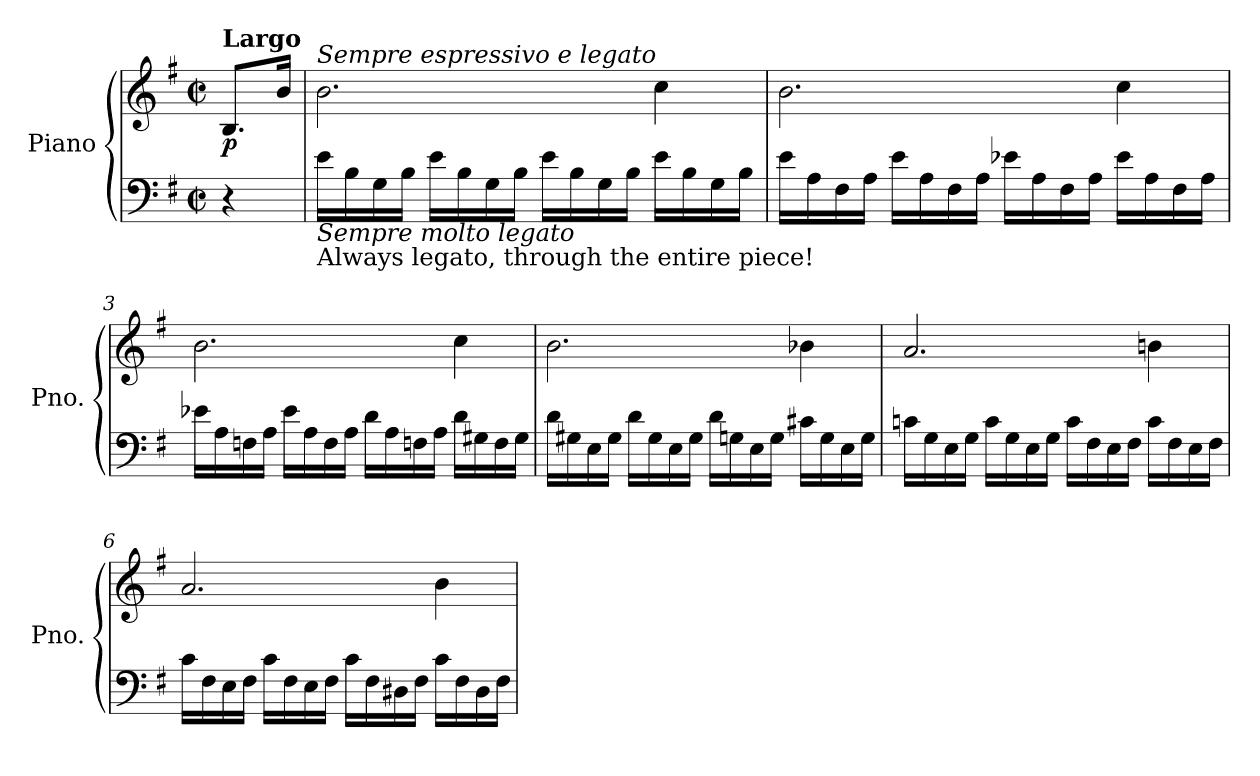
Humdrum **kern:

**kern	**kern	**dynam
*part1	*part1	*part1
*staff2	*staff1	*staff1/2
*I"Piano	*	*
*I'Pno.	*	*
*clefF4	*clefG2	*
*k[f#]	*k[f#]	*
*M2/2	*M2/2	*
*met(c|)	*met(c|)	*
*MM72	*MM72	*
=	=	=
!	!LO:TX:a:B:t=Largo	!
!	!	!LO:DY:b
4r	8.B/L	p
.	16b/Jk	.
=1	=1	=1
!	!LO:TX:a:i:t=Sempre espressivo e legato	!
!LO:TX:b:i:t=Sempre molto legato	!	!
!LO:TX:b:t=Always legato, through the entire piece!	!	!
16e\LL	2.b\	.
16B\	.	.
16G\	.	.
16B\JJ	.	.
16e\LL	.	.
16B\	.	.
16G\	.	.
16B\JJ	.	.
16e\LL	.	.
16B\	.	.
16G\	.	.
16B\JJ	.	.
16e\LL	4cc\	.
16B\	.	.
16G\	.	.
16B\JJ	.	.
=2	=2	=2
16e\LL	2.b\	.
16A\	.	.
16F#\	.	.
16A\JJ	.	.
16e\LL	.	.
16A\	.	.
16F#\	.	.
16A\JJ	.	.
16e-X\LL	.	.
16A\	.	.
16F#\	.	.
16A\JJ	.	.
16e-\LL	4cc\	.
16A\	.	.
16F#\	.	.
16A\JJ	.	.
=3	=3	=3
16e-X\LL	2.b\	.
16A\	.	.
16Fn\	.	.
16A\JJ	.	.
16e-\LL	.	.
16A\	.	.
16F\	.	.
16A\JJ	.	.
16d\LL	.	.
16A\	.	.
16Fn\	.	.
16A\JJ	.	.
16d\LL	4cc\	.
16G#X\	.	.
16F\	.	.
16G#\JJ	.	.
!!LO:LB:g=z
=4	=4	=4
16d\LL	2.b\	.
16G#X\	.	.
16E\	.	.
16G#\JJ	.	.
16d\LL	.	.
16G#\	.	.
16E\	.	.
16G#\JJ	.	.
16d\LL	.	.
16Gn\	.	.
16E\	.	.
16G\JJ	.	.
16c#X\LL	4b-X\	.
16G\	.	.
16E\	.	.
16G\JJ	.	.
=5	=5	=5
16cn\LL	2.a/	.
16G\	.	.
16E\	.	.
16G\JJ	.	.
16c\LL	.	.
16G\	.	.
16E\	.	.
16G\JJ	.	.
16c\LL	.	.
16F#\	.	.
16E\	.	.
16F#\JJ	.	.
16c\LL	4bn\	.
16F#\	.	.
16E\	.	.
16F#\JJ	.	.
=6	=6	=6
16c\LL	2.a/	.
16F#\	.	.
16E\	.	.
16F#\JJ	.	.
16c\LL	.	.
16F#\	.	.
16E\	.	.
16F#\JJ	.	.
16c\LL	.	.
16F#\	.	.
16D#X\	.	.
16F#\JJ	.	.
16c\LL	4b\	.
16F#\	.	.
16D#\	.	.
16F#\JJ	.	.
=	=	=
*-	*-	*-
